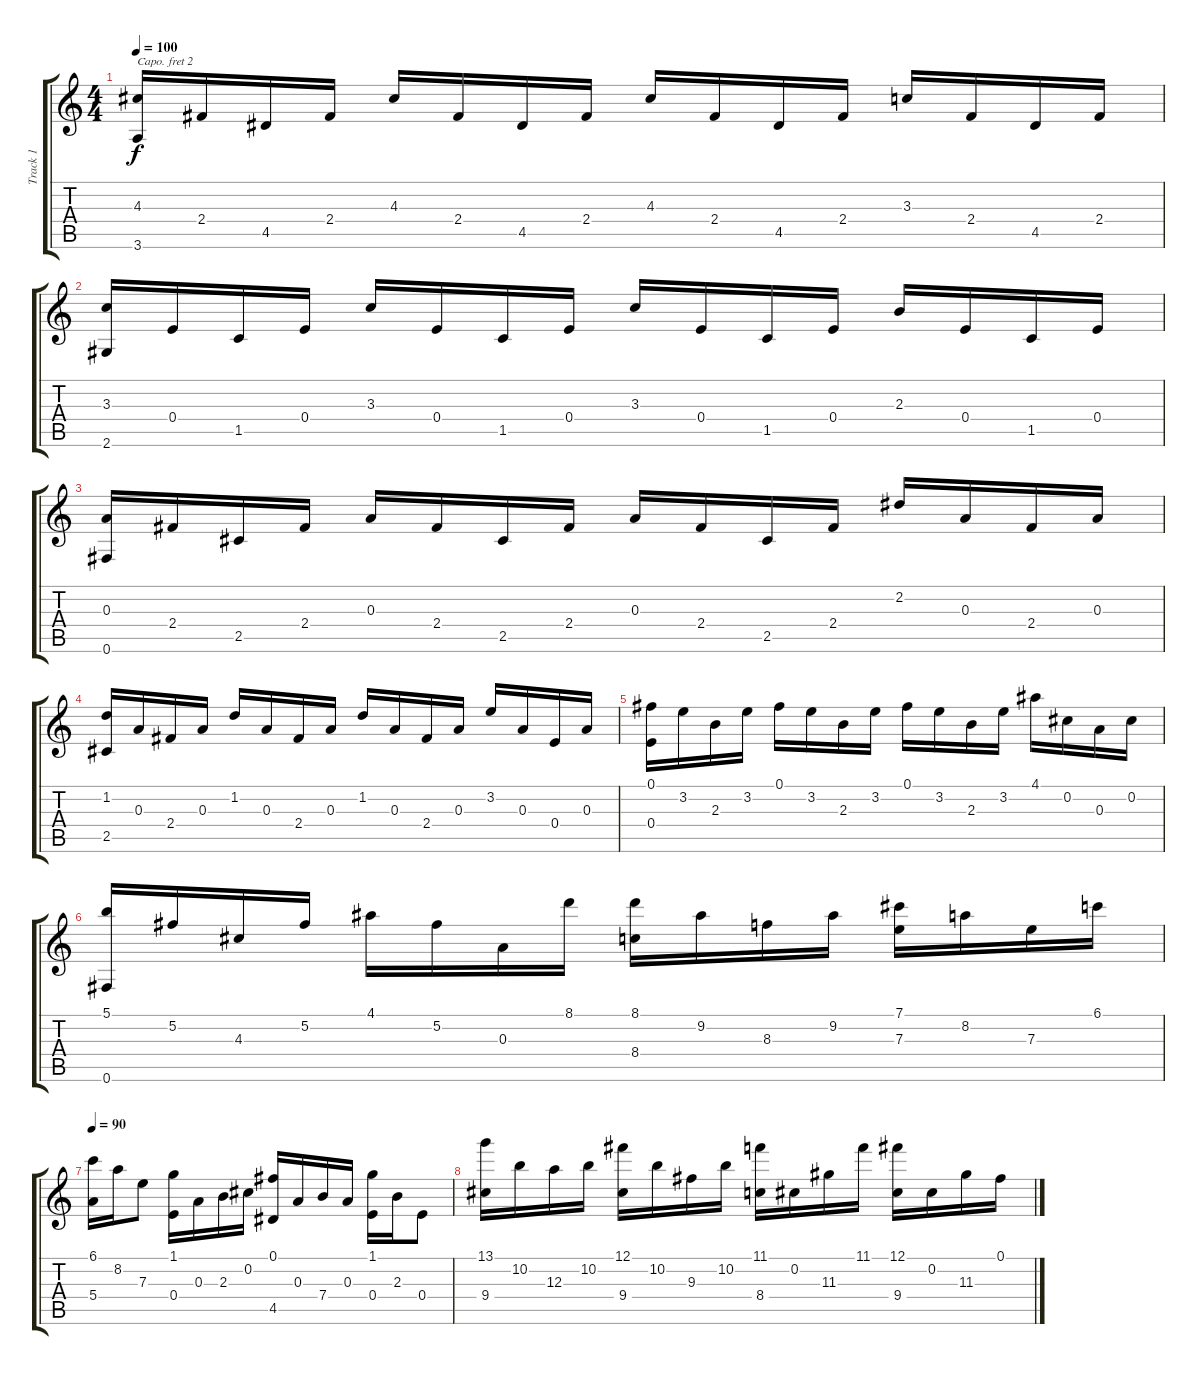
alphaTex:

\track ("Track 1" "Track 1") {instrument acousticguitarnylon}
\staff {score tabs}
\capo 2
\tuning (E4 B3 G3 D3 A2 E2) {hide}
\ts (4 4)
\tempo 100
\clef g2
\ks c
(4.3 3.6).16{dy f} 2.4.16 4.5.16 2.4.16 4.3.16 2.4.16 4.5.16 2.4.16 4.3.16 2.4.16 4.5.16 2.4.16 3.3.16 2.4.16 4.5.16 2.4.16 |
(3.3 2.6).16 0.4.16 1.5.16 0.4.16 3.3.16 0.4.16 1.5.16 0.4.16 3.3.16 0.4.16 1.5.16 0.4.16 2.3.16 0.4.16 1.5.16 0.4.16 |
(0.3 0.6).16 2.4.16 2.5.16 2.4.16 0.3.16 2.4.16 2.5.16 2.4.16 0.3.16 2.4.16 2.5.16 2.4.16 2.2.16 0.3.16 2.4.16 0.3.16 |
(1.2 2.5).16 0.3.16 2.4.16 0.3.16 1.2.16 0.3.16 2.4.16 0.3.16 1.2.16 0.3.16 2.4.16 0.3.16 3.2.16 0.3.16 0.4.16 0.3.16 |
(0.1 0.4).16 3.2.16 2.3.16 3.2.16 0.1.16 3.2.16 2.3.16 3.2.16 0.1.16 3.2.16 2.3.16 3.2.16 4.1.16 0.2.16 0.3.16 0.2.16 |
(5.1 0.6).16 5.2.16 4.3.16 5.2.16 4.1.16 5.2.16 0.3.16 8.1.16 (8.1 8.4).16 9.2.16 8.3.16 9.2.16 (7.1 7.3).16 8.2.16 7.3.16 6.1.16 |
\tempo 90
(6.1 5.4).16 8.2.16 7.3.8 (1.1 0.4).16 0.3.16 2.3.16 0.2.16 (0.1 4.5).16 0.3.16 7.4.16 0.3.16 (1.1 0.4).16 2.3.16 0.4.8 |
(13.1 9.4).16 10.2.16 12.3.16 10.2.16 (12.1 9.4).16 10.2.16 9.3.16 10.2.16 (11.1 8.4).16 0.2.16 11.3.16 11.1.16 (12.1 9.4).16 0.2.16 11.3.16 0.1.16
